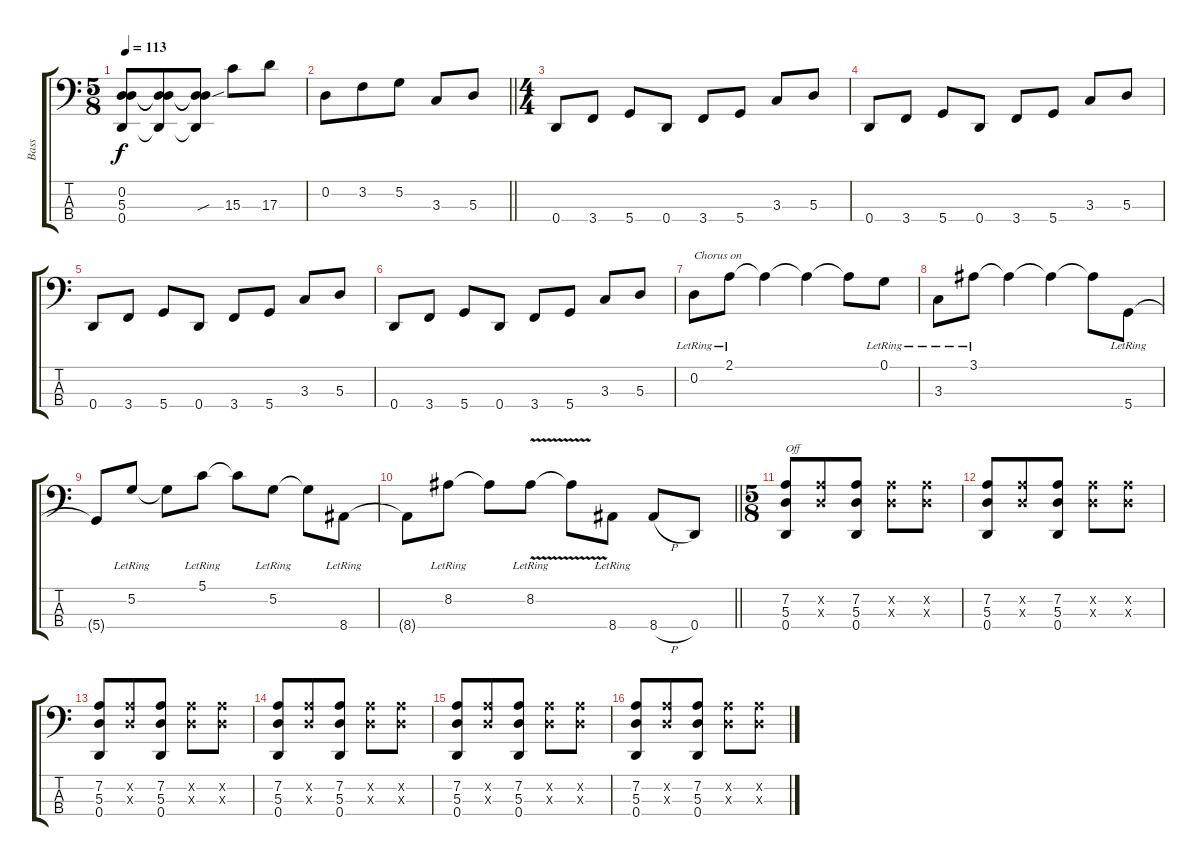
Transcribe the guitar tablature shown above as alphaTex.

\track ("Bass" "Bass") {instrument electricbassfinger}
\staff {score tabs}
\tuning (G2 D2 A1 D1) {hide}
\ts (5 8)
\tempo 113
\clef f4
\ks c
(0.2 5.3 0.4).8{dy f} (0.2{t} 5.3{t} 0.4{t}).8 (0.2{t} 5.3{sou t} 0.4{t}).8 15.3.8 17.3.8 |
\barLineRight lightlight
0.2.8 3.2.8 5.2.8 3.3.8 5.3.8 |
\ts (4 4)
\section ("" "")
0.4.8 3.4.8 5.4.8 0.4.8 3.4.8 5.4.8 3.3.8 5.3.8 |
0.4.8 3.4.8 5.4.8 0.4.8 3.4.8 5.4.8 3.3.8 5.3.8 |
0.4.8 3.4.8 5.4.8 0.4.8 3.4.8 5.4.8 3.3.8 5.3.8 |
0.4.8 3.4.8 5.4.8 0.4.8 3.4.8 5.4.8 3.3.8 5.3.8 |
0.2{lr}.8{txt "Chorus on"} 2.1{lr}.8 2.1{t}.4 2.1{t}.4 2.1{t}.8 0.1{lr}.8 |
3.3{lr}.8 3.1{lr}.8 3.1{t}.4 3.1{t}.4 3.1{t}.8 5.4{lr}.8 |
5.4{t}.8 5.2{lr}.8 5.2{t}.8 5.1{lr}.8 5.1{t}.8 5.2{lr}.8 5.2{t}.8 8.4{lr}.8 |
\barLineRight lightlight
8.4{t}.8 8.2{lr}.8 8.2{t}.8 8.2{v lr}.8 8.2{t}.8 8.4{lr}.8 8.4{h}.8 0.4.8 |
\ts (5 8)
\section ("" "")
(7.2 5.3 0.4).8{txt "Off"} (7.2{x} 5.3{x}).8 (7.2 5.3 0.4).8 (7.2{x} 5.3{x}).8 (7.2{x} 5.3{x}).8 |
(7.2 5.3 0.4).8 (7.2{x} 5.3{x}).8 (7.2 5.3 0.4).8 (7.2{x} 5.3{x}).8 (7.2{x} 5.3{x}).8 |
(7.2 5.3 0.4).8 (7.2{x} 5.3{x}).8 (7.2 5.3 0.4).8 (7.2{x} 5.3{x}).8 (7.2{x} 5.3{x}).8 |
(7.2 5.3 0.4).8 (7.2{x} 5.3{x}).8 (7.2 5.3 0.4).8 (7.2{x} 5.3{x}).8 (7.2{x} 5.3{x}).8 |
(7.2 5.3 0.4).8 (7.2{x} 5.3{x}).8 (7.2 5.3 0.4).8 (7.2{x} 5.3{x}).8 (7.2{x} 5.3{x}).8 |
(7.2 5.3 0.4).8 (7.2{x} 5.3{x}).8 (7.2 5.3 0.4).8 (7.2{x} 5.3{x}).8 (7.2{x} 5.3{x}).8
